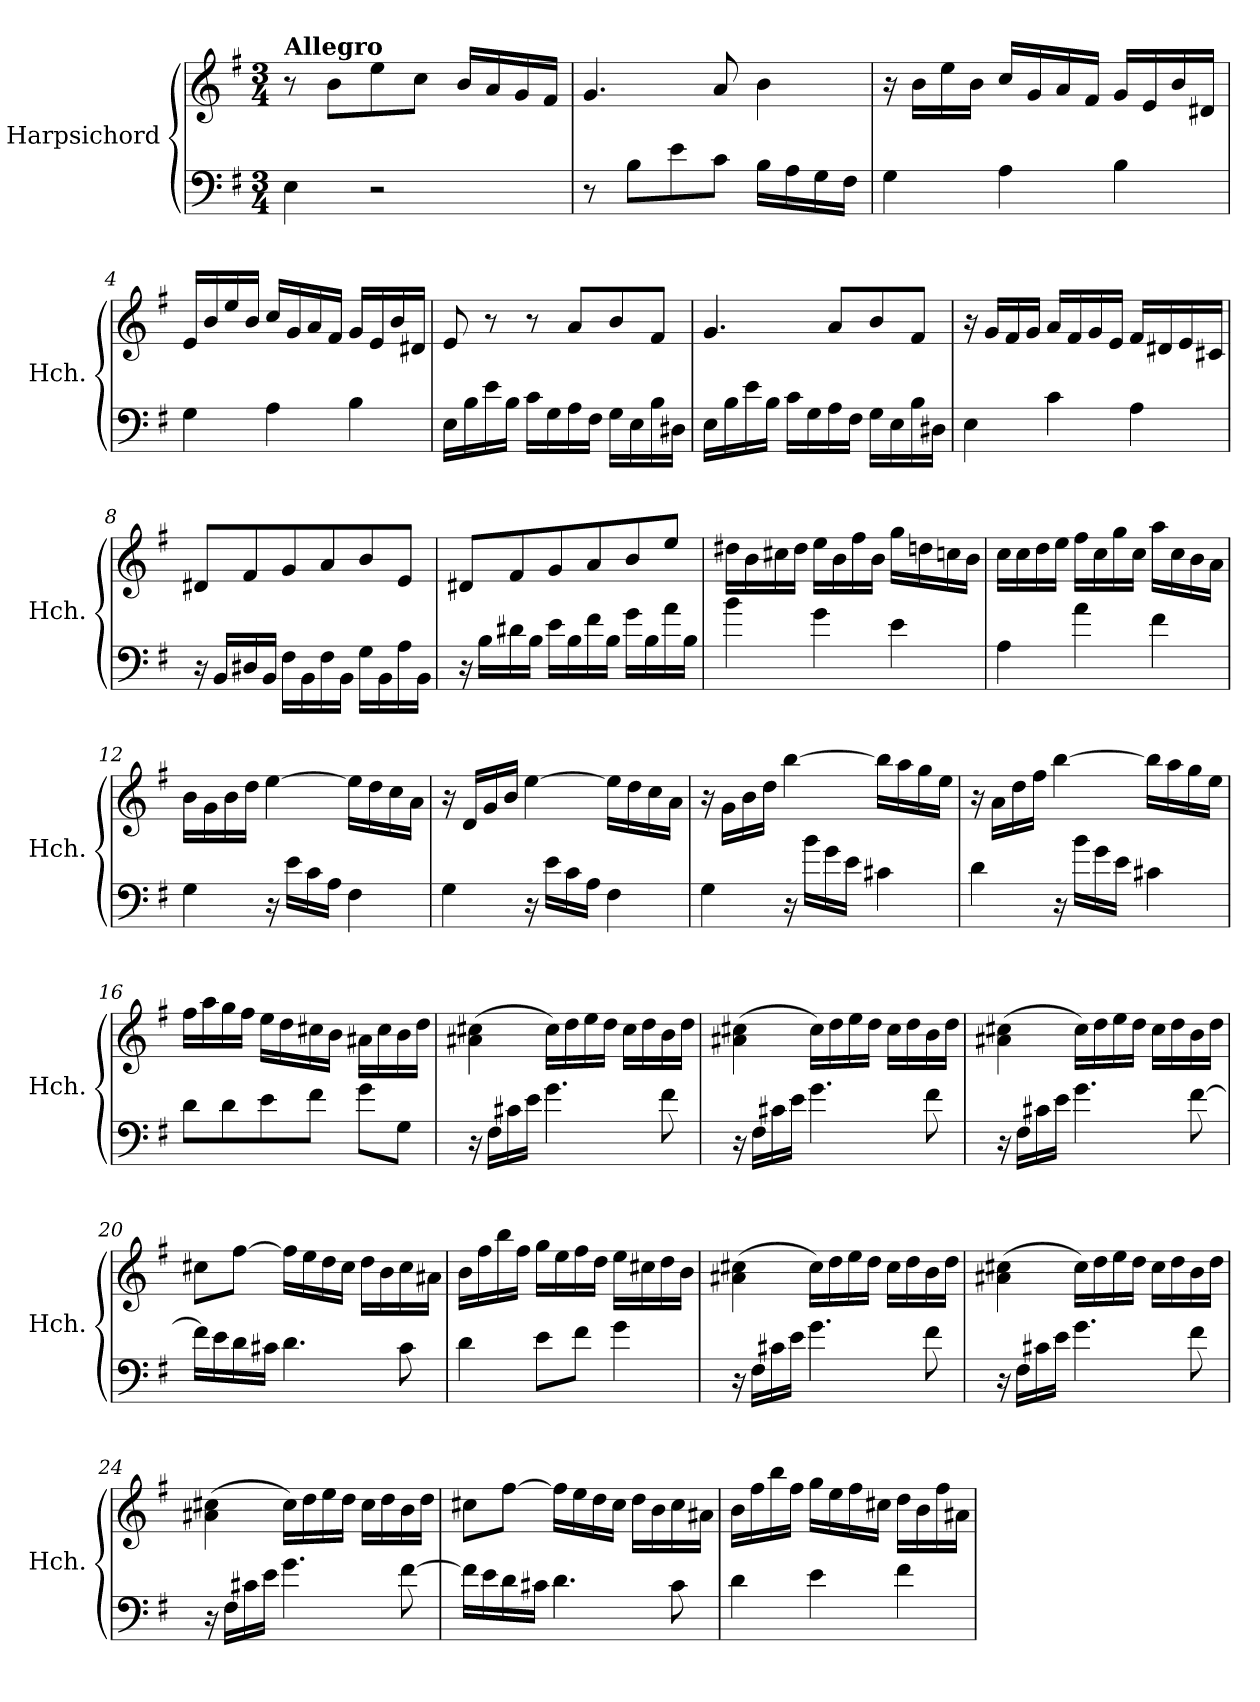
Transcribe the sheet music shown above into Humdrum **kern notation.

**kern	**kern
*part1	*part1
*staff2	*staff1
*I"Harpsichord	*
*I'Hch.	*
*clefF4	*clefG2
*k[f#]	*k[f#]
*M3/4	*M3/4
*MM120	*MM120
=1	=1
!	!LO:TX:a:B:t=Allegro
4E\	8r
.	8b\L
2r	8ee\
.	8cc\J
.	16b/LL
.	16a/
.	16g/
.	16f#/JJ
=2	=2
8r	4.g/
8B\L	.
8e\	.
8c\J	8a/
16B\LL	4b\
16A\	.
16G\	.
16F#\JJ	.
=3	=3
4G\	16r
.	16b\LL
.	16ee\
.	16b\JJ
4A\	16cc/LL
.	16g/
.	16a/
.	16f#/JJ
4B\	16g/LL
.	16e/
.	16b/
.	16d#X/JJ
=4	=4
4G\	16e/LL
.	16b/
.	16ee/
.	16b/JJ
4A\	16cc/LL
.	16g/
.	16a/
.	16f#/JJ
4B\	16g/LL
.	16e/
.	16b/
.	16d#X/JJ
!!LO:LB:g=z
=5	=5
16E\LL	8e/
16B\	.
16e\	8r
16B\JJ	.
16c\LL	8r
16G\	.
16A\	8a/L
16F#\JJ	.
16G\LL	8b/
16E\	.
16B\	8f#/J
16D#X\JJ	.
=6	=6
16E\LL	4.g/
16B\	.
16e\	.
16B\JJ	.
16c\LL	.
16G\	.
16A\	8a/L
16F#\JJ	.
16G\LL	8b/
16E\	.
16B\	8f#/J
16D#X\JJ	.
=7	=7
4E\	16r
.	16g/LL
.	16f#/
.	16g/JJ
4c\	16a/LL
.	16f#/
.	16g/
.	16e/JJ
4A\	16f#/LL
.	16d#X/
.	16e/
.	16c#X/JJ
!!LO:LB:g=z
=8	=8
16r	8d#X/L
16BB/LL	.
16D#X/	8f#/
16BB/JJ	.
16F#\LL	8g/
16BB\	.
16F#\	8a/
16BB\JJ	.
16G\LL	8b/
16BB\	.
16A\	8e/J
16BB\JJ	.
=9	=9
16r	8d#X/L
16B\LL	.
16d#X\	8f#/
16B\JJ	.
16e\LL	8g/
16B\	.
16f#\	8a/
16B\JJ	.
16g\LL	8b/
16B\	.
16a\	8ee/J
16B\JJ	.
=10	=10
4b\	16dd#X\LL
.	16b\
.	16cc#X\
.	16dd#\JJ
4g\	16ee\LL
.	16b\
.	16ff#\
.	16b\JJ
4e\	16gg\LL
.	16ddn\
.	16ccn\
.	16b\JJ
!!LO:LB:g=z
=11	=11
4A\	16cc\LL
.	16cc\
.	16dd\
.	16ee\JJ
4a\	16ff#\LL
.	16cc\
.	16gg\
.	16cc\JJ
4f#\	16aa\LL
.	16cc\
.	16b\
.	16a\JJ
=12	=12
4G\	16b\LL
.	16g\
.	16b\
.	16dd\JJ
16r	[4ee\
16e\LL	.
16c\	.
16A\JJ	.
4F#\	16ee\LL]
.	16dd\
.	16cc\
.	16a\JJ
=13	=13
4G\	16r
.	16d/LL
.	16g/
.	16b/JJ
16r	[4ee\
16e\LL	.
16c\	.
16A\JJ	.
4F#\	16ee\LL]
.	16dd\
.	16cc\
.	16a\JJ
!!LO:LB:g=z
=14	=14
4G\	16r
.	16g\LL
.	16b\
.	16dd\JJ
16r	[4bb\
16b\LL	.
16g\	.
16e\JJ	.
4c#X\	16bb\LL]
.	16aa\
.	16gg\
.	16ee\JJ
=15	=15
4d\	16r
.	16a\LL
.	16dd\
.	16ff#\JJ
16r	[4bb\
16b\LL	.
16g\	.
16e\JJ	.
4c#X\	16bb\LL]
.	16aa\
.	16gg\
.	16ee\JJ
=16	=16
8d\L	16ff#\LL
.	16aa\
8d\	16gg\
.	16ff#\JJ
8e\	16ee\LL
.	16dd\
8f#\J	16cc#X\
.	16b\JJ
8g\L	16a#X\LL
.	16cc#\
8G\J	16b\
.	16dd\JJ
!!LO:PB:g=z
=17	=17
16r	(>4a#X\ 4cc#X\
16F#\LL	.
16c#X\	.
16e\JJ	.
4.g\	16cc#\LL)
.	16dd\
.	16ee\
.	16dd\JJ
.	16cc#\LL
.	16dd\
8f#\	16b\
.	16dd\JJ
=18	=18
16r	(>4a#X\ 4cc#X\
16F#\LL	.
16c#X\	.
16e\JJ	.
4.g\	16cc#\LL)
.	16dd\
.	16ee\
.	16dd\JJ
.	16cc#\LL
.	16dd\
8f#\	16b\
.	16dd\JJ
=19	=19
16r	(>4a#X\ 4cc#X\
16F#\LL	.
16c#X\	.
16e\JJ	.
4.g\	16cc#\LL)
.	16dd\
.	16ee\
.	16dd\JJ
.	16cc#\LL
.	16dd\
[8f#\	16b\
.	16dd\JJ
!!LO:LB:g=z
=20	=20
16f#\LL]	8cc#X\L
16e\	.
16d\	[8ff#\J
16c#X\JJ	.
4.d\	16ff#\LL]
.	16ee\
.	16dd\
.	16cc#\JJ
.	16dd\LL
.	16b\
8c#\	16cc#\
.	16a#X\JJ
=21	=21
4d\	16b\LL
.	16ff#\
.	16bb\
.	16ff#\JJ
8e\L	16gg\LL
.	16ee\
8f#\J	16ff#\
.	16dd\JJ
4g\	16ee\LL
.	16cc#X\
.	16dd\
.	16b\JJ
=22	=22
16r	(>4a#X\ 4cc#X\
16F#\LL	.
16c#X\	.
16e\JJ	.
4.g\	16cc#\LL)
.	16dd\
.	16ee\
.	16dd\JJ
.	16cc#\LL
.	16dd\
8f#\	16b\
.	16dd\JJ
!!LO:LB:g=z
=23	=23
16r	(>4a#X\ 4cc#X\
16F#\LL	.
16c#X\	.
16e\JJ	.
4.g\	16cc#\LL)
.	16dd\
.	16ee\
.	16dd\JJ
.	16cc#\LL
.	16dd\
8f#\	16b\
.	16dd\JJ
=24	=24
16r	(>4a#X\ 4cc#X\
16F#\LL	.
16c#X\	.
16e\JJ	.
4.g\	16cc#\LL)
.	16dd\
.	16ee\
.	16dd\JJ
.	16cc#\LL
.	16dd\
[8f#\	16b\
.	16dd\JJ
=25	=25
16f#\LL]	8cc#X\L
16e\	.
16d\	[8ff#\J
16c#X\JJ	.
4.d\	16ff#\LL]
.	16ee\
.	16dd\
.	16cc#\JJ
.	16dd\LL
.	16b\
8c#\	16cc#\
.	16a#X\JJ
!!LO:LB:g=z
=26	=26
4d\	16b\LL
.	16ff#\
.	16bb\
.	16ff#\JJ
4e\	16gg\LL
.	16ee\
.	16ff#\
.	16cc#X\JJ
4f#\	16dd\LL
.	16b\
.	16ff#\
.	16a#X\JJ
=	=
*-	*-
